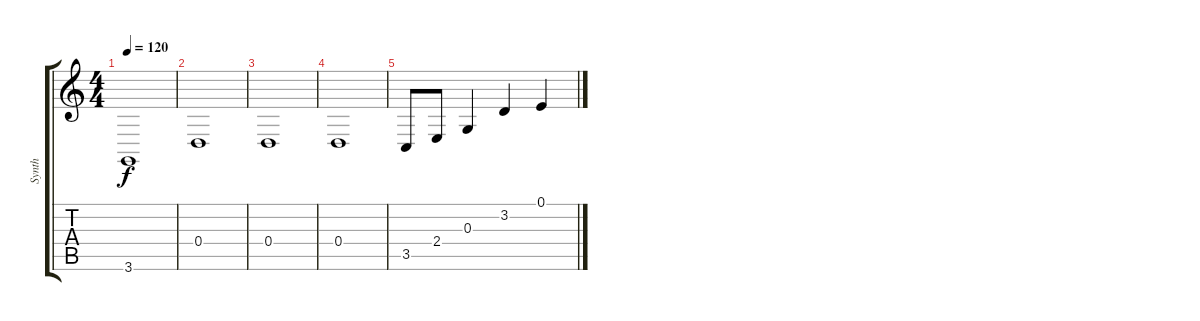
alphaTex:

\track ("Synth" "Synth") {instrument synthstrings1}
\staff {score tabs}
\tuning (E4 B3 G3 D3 A2 E2) {hide}
\ts (4 4)
\tempo 120
\clef g2
\ks c
3.6.1{dy f} |
0.4.1 |
0.4.1 |
0.4.1 |
3.5.8 2.4.8 0.3.4 3.2.4 0.1.4
